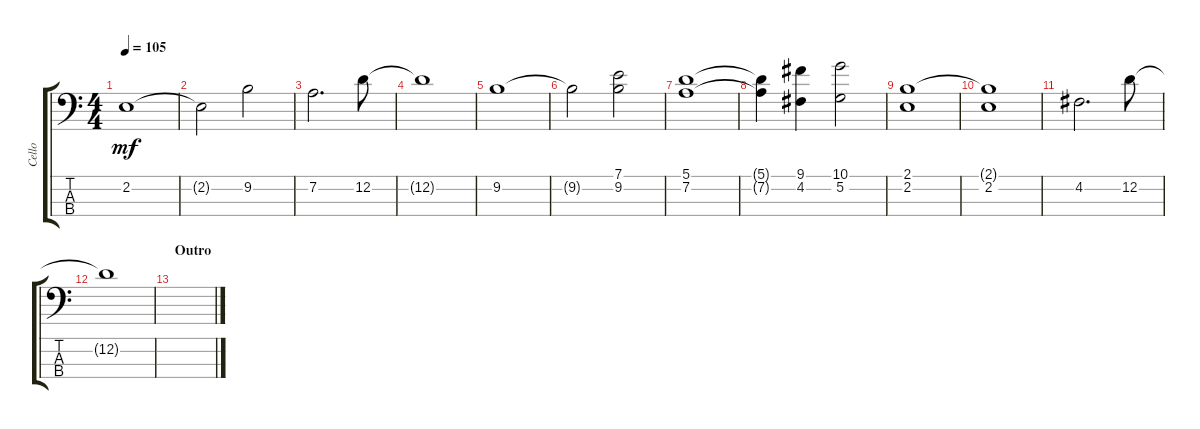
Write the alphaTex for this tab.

\track ("Cello" "Cello") {instrument cello}
\staff {score tabs}
\tuning (A3 D3 G2 C2) {hide}
\ts (4 4)
\tempo 105
\clef f4
\ks c
2.2.1{dy mf} |
2.2{t}.2 9.2.2 |
7.2.2{d} 12.2.8 |
12.2{t}.1 |
9.2.1 |
9.2{t}.2 (7.1 9.2).2 |
(5.1 7.2).1 |
(5.1{t} 7.2{t}).4 (9.1 4.2).4 (10.1 5.2).2 |
(2.1 2.2).1 |
(2.1{t} 2.2).1 |
4.2.2{d} 12.2.8 |
12.2{t}.1 |
\section ("" "Outro")
